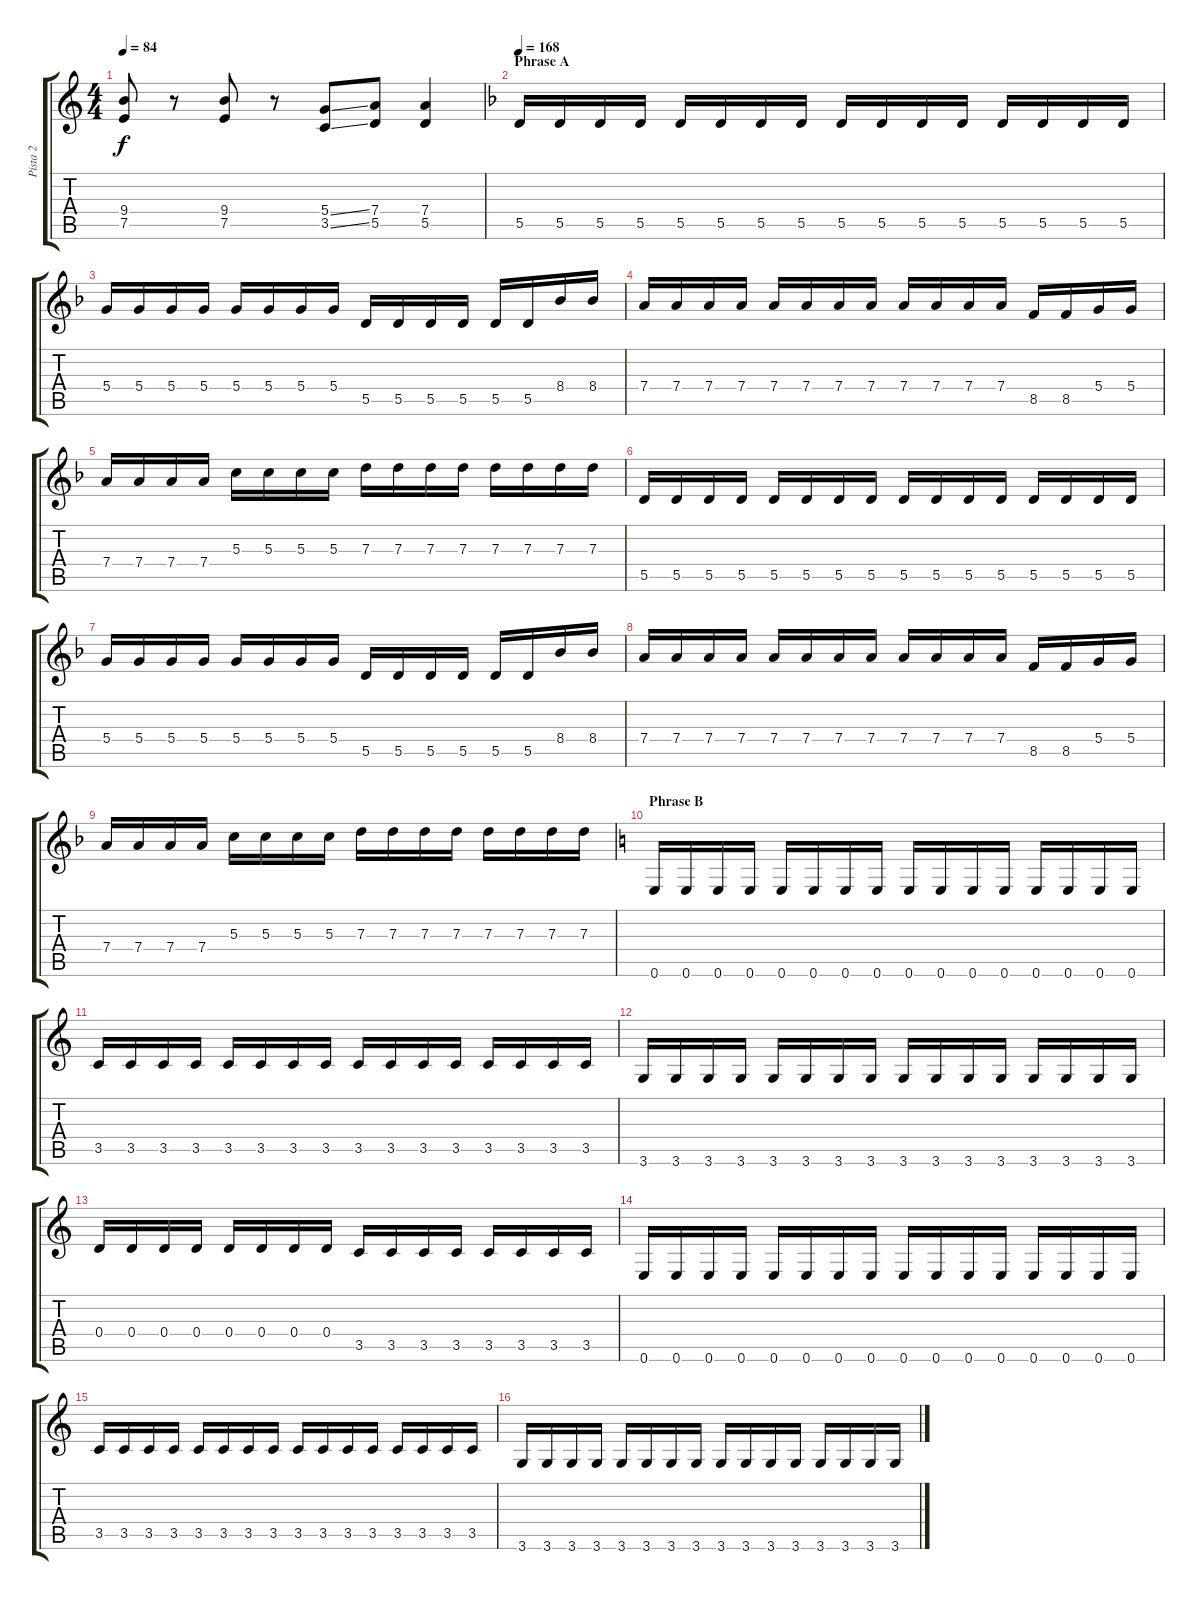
\track ("Pista 2" "Pista 2") {instrument distortionguitar}
\staff {score tabs}
\tuning (E4 B3 G3 D3 A2 E2) {hide}
\ts (4 4)
\tempo 84
\clef g2
\ks c
(9.4 7.5).8{dy f} r.8 (9.4 7.5).8 r.8 (5.4{ss} 3.5{ss}).8 (7.4 5.5).8 (7.4 5.5).4 |
\section ("" "Phrase A")
\tempo 168
\ks f
5.5.16 5.5.16 5.5.16 5.5.16 5.5.16 5.5.16 5.5.16 5.5.16 5.5.16 5.5.16 5.5.16 5.5.16 5.5.16 5.5.16 5.5.16 5.5.16 |
5.4.16 5.4.16 5.4.16 5.4.16 5.4.16 5.4.16 5.4.16 5.4.16 5.5.16 5.5.16 5.5.16 5.5.16 5.5.16 5.5.16 8.4.16 8.4.16 |
7.4.16 7.4.16 7.4.16 7.4.16 7.4.16 7.4.16 7.4.16 7.4.16 7.4.16 7.4.16 7.4.16 7.4.16 8.5.16 8.5.16 5.4.16 5.4.16 |
7.4.16 7.4.16 7.4.16 7.4.16 5.3.16 5.3.16 5.3.16 5.3.16 7.3.16 7.3.16 7.3.16 7.3.16 7.3.16 7.3.16 7.3.16 7.3.16 |
5.5.16 5.5.16 5.5.16 5.5.16 5.5.16 5.5.16 5.5.16 5.5.16 5.5.16 5.5.16 5.5.16 5.5.16 5.5.16 5.5.16 5.5.16 5.5.16 |
5.4.16 5.4.16 5.4.16 5.4.16 5.4.16 5.4.16 5.4.16 5.4.16 5.5.16 5.5.16 5.5.16 5.5.16 5.5.16 5.5.16 8.4.16 8.4.16 |
7.4.16 7.4.16 7.4.16 7.4.16 7.4.16 7.4.16 7.4.16 7.4.16 7.4.16 7.4.16 7.4.16 7.4.16 8.5.16 8.5.16 5.4.16 5.4.16 |
7.4.16 7.4.16 7.4.16 7.4.16 5.3.16 5.3.16 5.3.16 5.3.16 7.3.16 7.3.16 7.3.16 7.3.16 7.3.16 7.3.16 7.3.16 7.3.16 |
\section ("" "Phrase B")
\ks c
0.6.16 0.6.16 0.6.16 0.6.16 0.6.16 0.6.16 0.6.16 0.6.16 0.6.16 0.6.16 0.6.16 0.6.16 0.6.16 0.6.16 0.6.16 0.6.16 |
3.5.16 3.5.16 3.5.16 3.5.16 3.5.16 3.5.16 3.5.16 3.5.16 3.5.16 3.5.16 3.5.16 3.5.16 3.5.16 3.5.16 3.5.16 3.5.16 |
3.6.16 3.6.16 3.6.16 3.6.16 3.6.16 3.6.16 3.6.16 3.6.16 3.6.16 3.6.16 3.6.16 3.6.16 3.6.16 3.6.16 3.6.16 3.6.16 |
0.4.16 0.4.16 0.4.16 0.4.16 0.4.16 0.4.16 0.4.16 0.4.16 3.5.16 3.5.16 3.5.16 3.5.16 3.5.16 3.5.16 3.5.16 3.5.16 |
0.6.16 0.6.16 0.6.16 0.6.16 0.6.16 0.6.16 0.6.16 0.6.16 0.6.16 0.6.16 0.6.16 0.6.16 0.6.16 0.6.16 0.6.16 0.6.16 |
3.5.16 3.5.16 3.5.16 3.5.16 3.5.16 3.5.16 3.5.16 3.5.16 3.5.16 3.5.16 3.5.16 3.5.16 3.5.16 3.5.16 3.5.16 3.5.16 |
3.6.16 3.6.16 3.6.16 3.6.16 3.6.16 3.6.16 3.6.16 3.6.16 3.6.16 3.6.16 3.6.16 3.6.16 3.6.16 3.6.16 3.6.16 3.6.16
